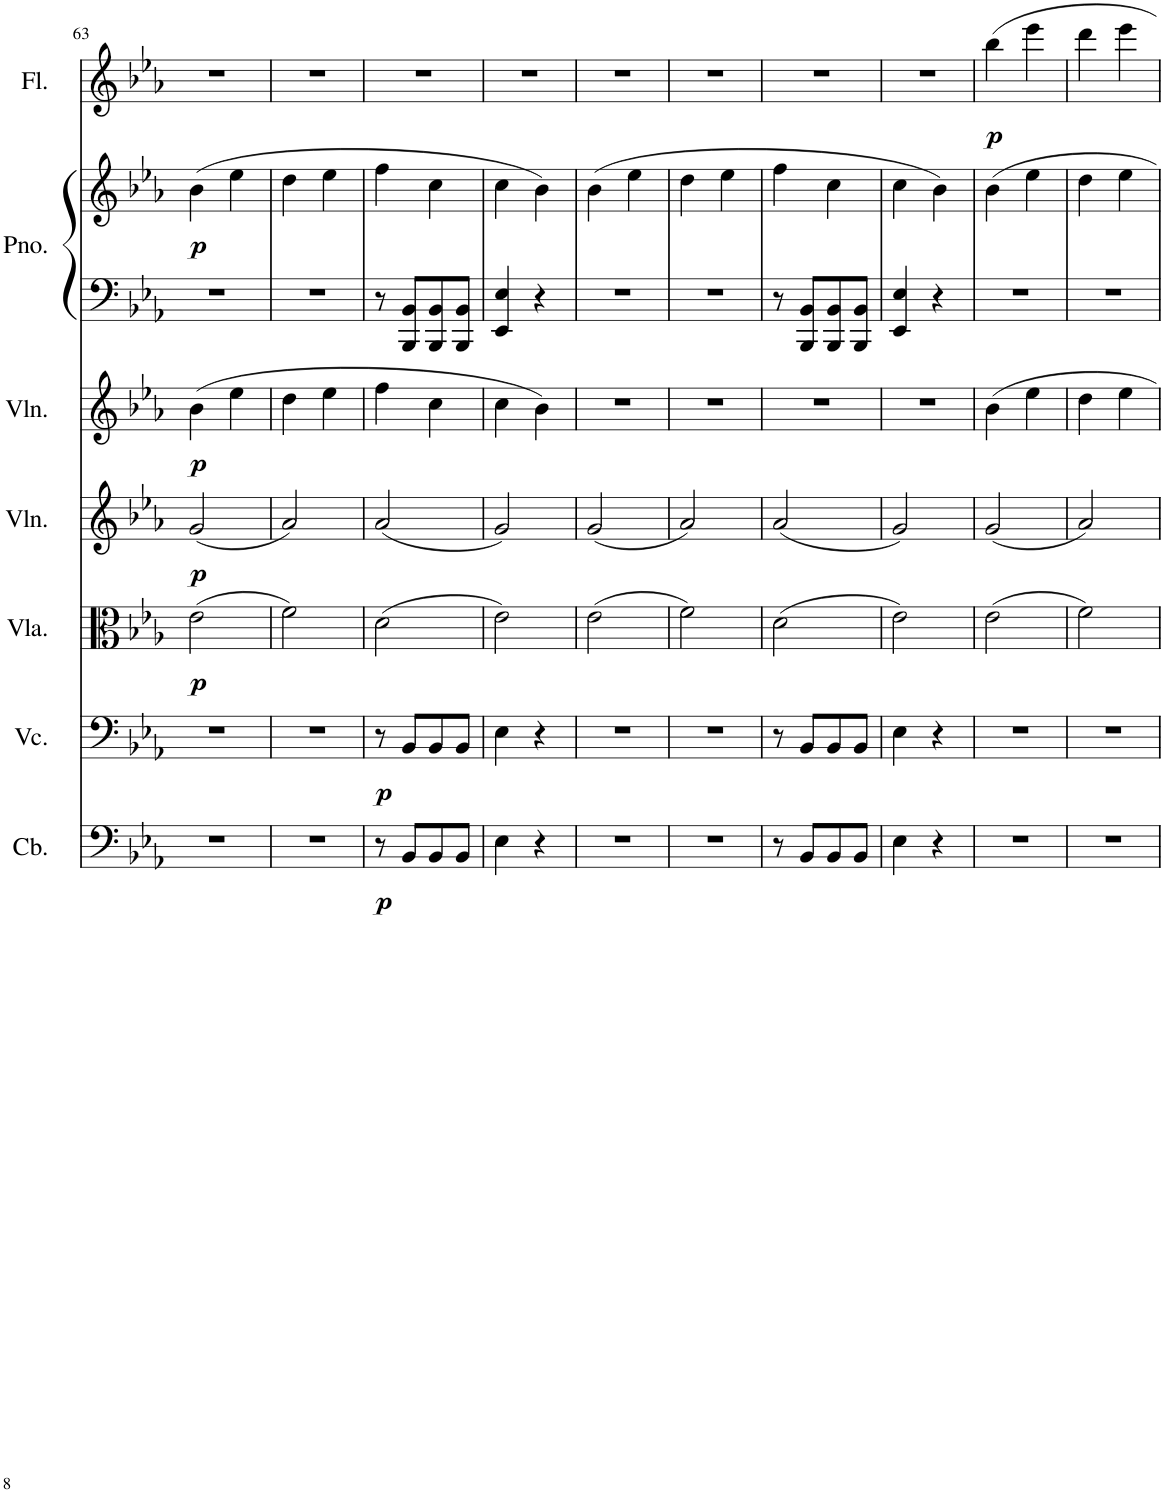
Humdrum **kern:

**kern	**dynam	**kern	**dynam	**kern	**dynam	**kern	**dynam	**kern	**dynam	**kern	**kern	**dynam	**kern	**dynam
*part7	*part7	*part6	*part6	*part5	*part5	*part4	*part4	*part3	*part3	*part2	*part2	*part2	*part1	*part1
*staff8	*staff8	*staff7	*staff7	*staff6	*staff6	*staff5	*staff5	*staff4	*staff4	*staff3	*staff2	*staff2/3	*staff1	*staff1
*I"Contrabass	*	*I"Violoncello	*	*I"Viola	*	*I"Violin	*	*I"Violin	*	*I"Piano	*	*	*I"Flute	*
*I'Cb.	*	*I'Vc.	*	*I'Vla.	*	*I'Vln.	*	*I'Vln.	*	*I'Pno.	*	*	*I'Fl.	*
!!LO:PB:g=z
*clefF4	*	*clefF4	*	*clefC3	*	*clefG2	*	*clefG2	*	*clefF4	*clefG2	*	*clefG2	*
*Trd7c12	*	*	*	*	*	*	*	*	*	*	*	*	*	*
*k[b-e-a-]	*	*k[b-e-a-]	*	*k[b-e-a-]	*	*k[b-e-a-]	*	*k[b-e-a-]	*	*k[b-e-a-]	*k[b-e-a-]	*	*k[b-e-a-]	*
*M2/4	*	*M2/4	*	*M2/4	*	*M2/4	*	*M2/4	*	*M2/4	*M2/4	*	*M2/4	*
=63	=63	=63	=63	=63	=63	=63	=63	=63	=63	=63	=63	=63	=63	=63
!	!	!	!	!	!LO:DY:b	!	!LO:DY:b	!	!LO:DY:b	!	!	!LO:DY:b	!	!
2r	.	2r	.	(2e-\	p	(2g/	p	(4b-\	p	2r	(4b-\	p	2r	.
.	.	.	.	.	.	.	.	4ee-\	.	.	4ee-\	.	.	.
=64	=64	=64	=64	=64	=64	=64	=64	=64	=64	=64	=64	=64	=64	=64
2r	.	2r	.	2f\)	.	2a-/)	.	4dd\	.	2r	4dd\	.	2r	.
.	.	.	.	.	.	.	.	4ee-\	.	.	4ee-\	.	.	.
=65	=65	=65	=65	=65	=65	=65	=65	=65	=65	=65	=65	=65	=65	=65
!	!LO:DY:b	!	!LO:DY:b	!	!	!	!	!	!	!	!	!	!	!
8r	p	8r	p	(2d\	.	(2a-/	.	4ff\	.	8r	4ff\	.	2r	.
8BB-/L	.	8BB-/L	.	.	.	.	.	.	.	8BBB-/ 8BB-/L	.	.	.	.
8BB-/	.	8BB-/	.	.	.	.	.	4cc\	.	8BBB-/ 8BB-/	4cc\	.	.	.
8BB-/J	.	8BB-/J	.	.	.	.	.	.	.	8BBB-/ 8BB-/J	.	.	.	.
=66	=66	=66	=66	=66	=66	=66	=66	=66	=66	=66	=66	=66	=66	=66
4E-\	.	4E-\	.	2e-\)	.	2g/)	.	4cc\	.	4EE-/ 4E-/	4cc\	.	2r	.
4r	.	4r	.	.	.	.	.	4b-\)	.	4r	4b-\)	.	.	.
=67	=67	=67	=67	=67	=67	=67	=67	=67	=67	=67	=67	=67	=67	=67
2r	.	2r	.	(2e-\	.	(2g/	.	2r	.	2r	(4b-\	.	2r	.
.	.	.	.	.	.	.	.	.	.	.	4ee-\	.	.	.
=68	=68	=68	=68	=68	=68	=68	=68	=68	=68	=68	=68	=68	=68	=68
2r	.	2r	.	2f\)	.	2a-/)	.	2r	.	2r	4dd\	.	2r	.
.	.	.	.	.	.	.	.	.	.	.	4ee-\	.	.	.
=69	=69	=69	=69	=69	=69	=69	=69	=69	=69	=69	=69	=69	=69	=69
8r	.	8r	.	(2d\	.	(2a-/	.	2r	.	8r	4ff\	.	2r	.
8BB-/L	.	8BB-/L	.	.	.	.	.	.	.	8BBB-/ 8BB-/L	.	.	.	.
8BB-/	.	8BB-/	.	.	.	.	.	.	.	8BBB-/ 8BB-/	4cc\	.	.	.
8BB-/J	.	8BB-/J	.	.	.	.	.	.	.	8BBB-/ 8BB-/J	.	.	.	.
=70	=70	=70	=70	=70	=70	=70	=70	=70	=70	=70	=70	=70	=70	=70
4E-\	.	4E-\	.	2e-\)	.	2g/)	.	2r	.	4EE-/ 4E-/	4cc\	.	2r	.
4r	.	4r	.	.	.	.	.	.	.	4r	4b-\)	.	.	.
=71	=71	=71	=71	=71	=71	=71	=71	=71	=71	=71	=71	=71	=71	=71
!	!	!	!	!	!	!	!	!	!	!	!	!	!	!LO:DY:b
2r	.	2r	.	(2e-\	.	(2g/	.	4b-\	.	2r	4b-\	.	4bb-\	p
.	.	.	.	.	.	.	.	4ee-\	.	.	4ee-\	.	4eee-\	.
=72	=72	=72	=72	=72	=72	=72	=72	=72	=72	=72	=72	=72	=72	=72
2r	.	2r	.	2f\)	.	2a-/)	.	4dd\	.	2r	4dd\	.	4ddd\	.
.	.	.	.	.	.	.	.	4ee-\	.	.	4ee-\	.	4eee-\	.
=	=	=	=	=	=	=	=	=	=	=	=	=	=	=
*-	*-	*-	*-	*-	*-	*-	*-	*-	*-	*-	*-	*-	*-	*-
